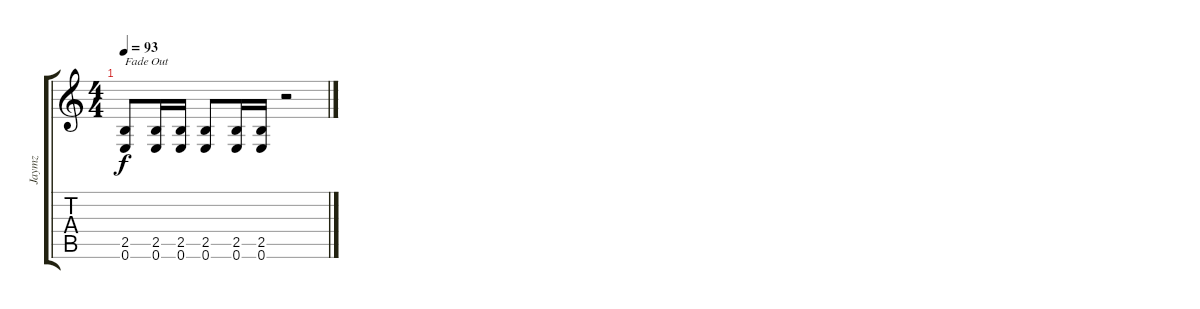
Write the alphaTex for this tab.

\track ("Jaymz" "Jaymz") {instrument distortionguitar}
\staff {score tabs}
\tuning (E4 B3 G3 D3 A2 E2) {hide}
\ts (4 4)
\tempo 93
\clef g2
\ks c
(2.5 0.6).8{txt "Fade Out" dy f} (2.5 0.6).16 (2.5 0.6).16 (2.5 0.6).8 (2.5 0.6).16 (2.5 0.6).16 r.2
